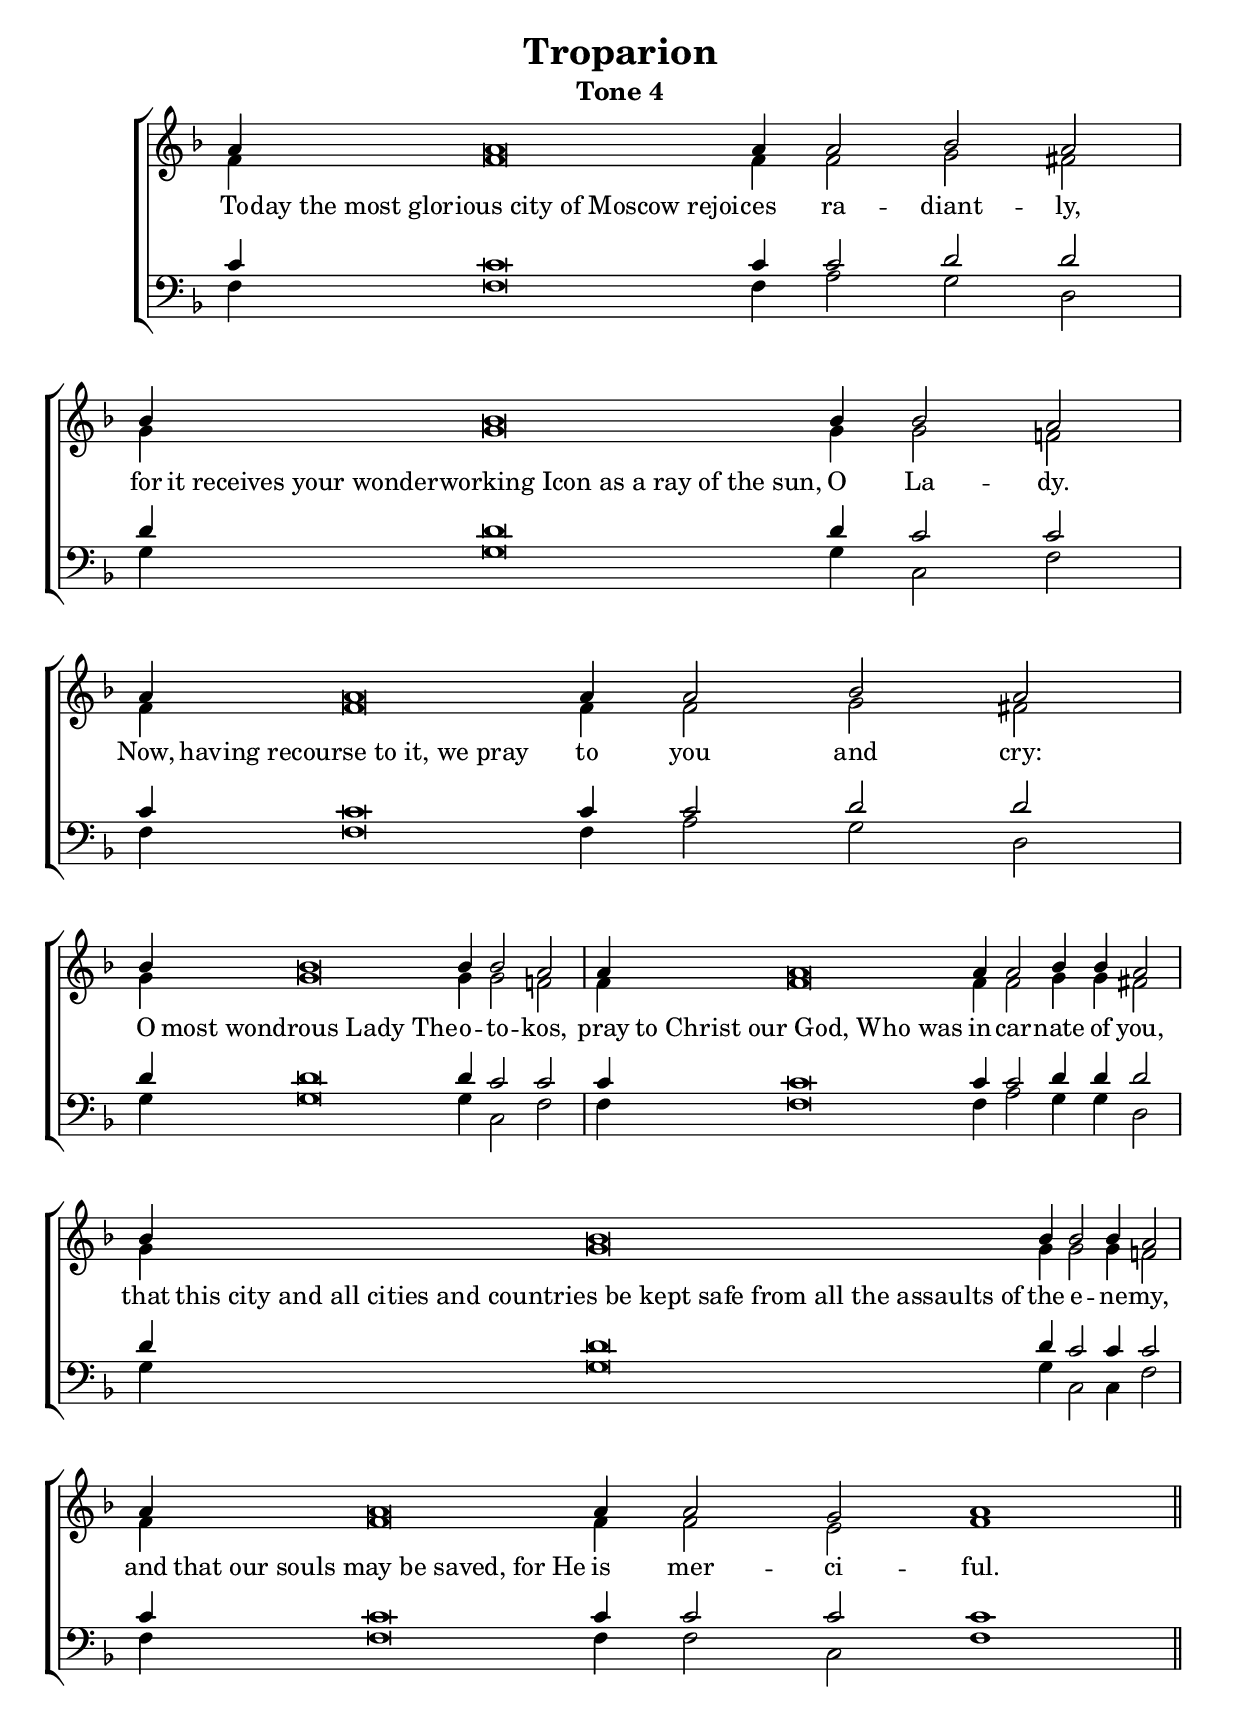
\include "global_include.ly"

  \header {
    title = "Troparion"
    subtitle = "Tone 4"
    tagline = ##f
  }

sopranoVoice = \relative c'' {
  a4 a\breve a4 a2 bf a
  bf4 bf\breve bf4 bf2 a

  a4 a\breve a4 a2 bf a
  bf4 bf\breve bf4 bf2 a

  a4 a\breve a4 a2 bf4 bf a2
  bf4 bf\breve bf4 bf2 bf4 a2

  a4 a\breve a4 a2 g a1
}

altoVoice = \relative c' {
  f4 f\breve f4 f2 g fs \bar "|"
  g4 g\breve \bar "" g4 g2 f \bar "|"

  f4 f\breve f4 f2 g fs \bar "|"
  g4 g\breve g4 g2 f \bar "|"

  f4 f\breve \bar "" f4 f2 g4 g fs2 \bar "|"
  g4 g\breve \bar "" g4 g2 g4 f2 \bar "|"
  f4 f\breve f4 f2 e f1 \bar "||"
}

tenorVoice = \relative c' {
  c4 c\breve c4 c2 d d
  d4 d\breve d4 c2 c2

  c4 c\breve c4 c2 d d
  d4 d\breve d4 c2 c2

  c4 c\breve c4 c2 d4 d d2
  d4 d\breve d4 c2 c4 c2
  c4 c\breve c4 c2 c c1
}

bassVoice = \relative c {
  f4 f\breve f4 a2 g d
  g4 g\breve g4 c,2 f

  f4 f\breve f4 a2 g d
  g4 g\breve g4 c,2 f

  f4 f\breve f4 a2 g4 g d2
  g4 g\breve g4 c,2 c4 f2
  f4 f\breve f4 f2 c f1
}

words = \lyricmode {
  To -- "day the most glorious city of Moscow rejoi" -- ces ra -- diant -- ly,
  for "it receives your wonderworking Icon as a ray of the sun," O La -- dy.

  Now, "having recourse to it, we pray" to you and cry:
  O "most wondrous Lady The" -- o -- to -- kos,

  pray "to Christ our God, Who was" in -- car -- nate of you,
  that "this city and all cities and countries be kept safe from all the assaults of" the e -- ne -- my,
  and "that our souls may be saved, for He" is mer -- ci -- ful.
}

\include "global_score.ly"
